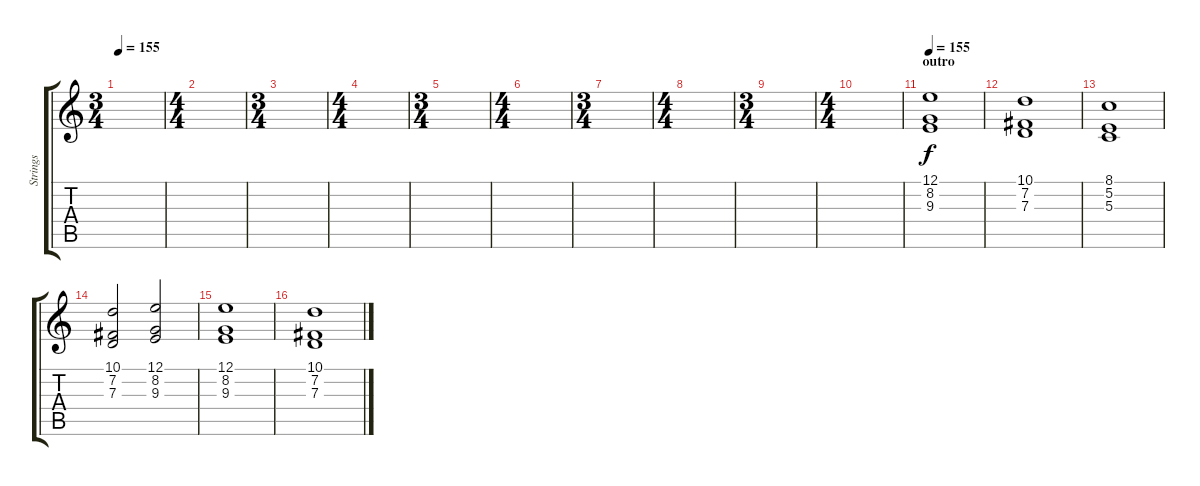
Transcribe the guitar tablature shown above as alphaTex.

\track ("Strings" "Strings") {instrument synthstrings1}
\staff {score tabs}
\tuning (E4 B3 G3 D3 A2 E2) {hide}
\ts (3 4)
\tempo 155
\clef g2
\ks c
|
\ts (4 4)
|
\ts (3 4)
|
\ts (4 4)
|
\ts (3 4)
|
\ts (4 4)
|
\ts (3 4)
|
\ts (4 4)
|
\ts (3 4)
|
\ts (4 4)
|
\section ("" "outro")
\tempo 155
(12.1 8.2 9.3).1 |
(10.1 7.2 7.3).1 |
(8.1 5.2 5.3).1 |
(10.1 7.2 7.3).2 (12.1 8.2 9.3).2 |
(12.1 8.2 9.3).1 |
(10.1 7.2 7.3).1
